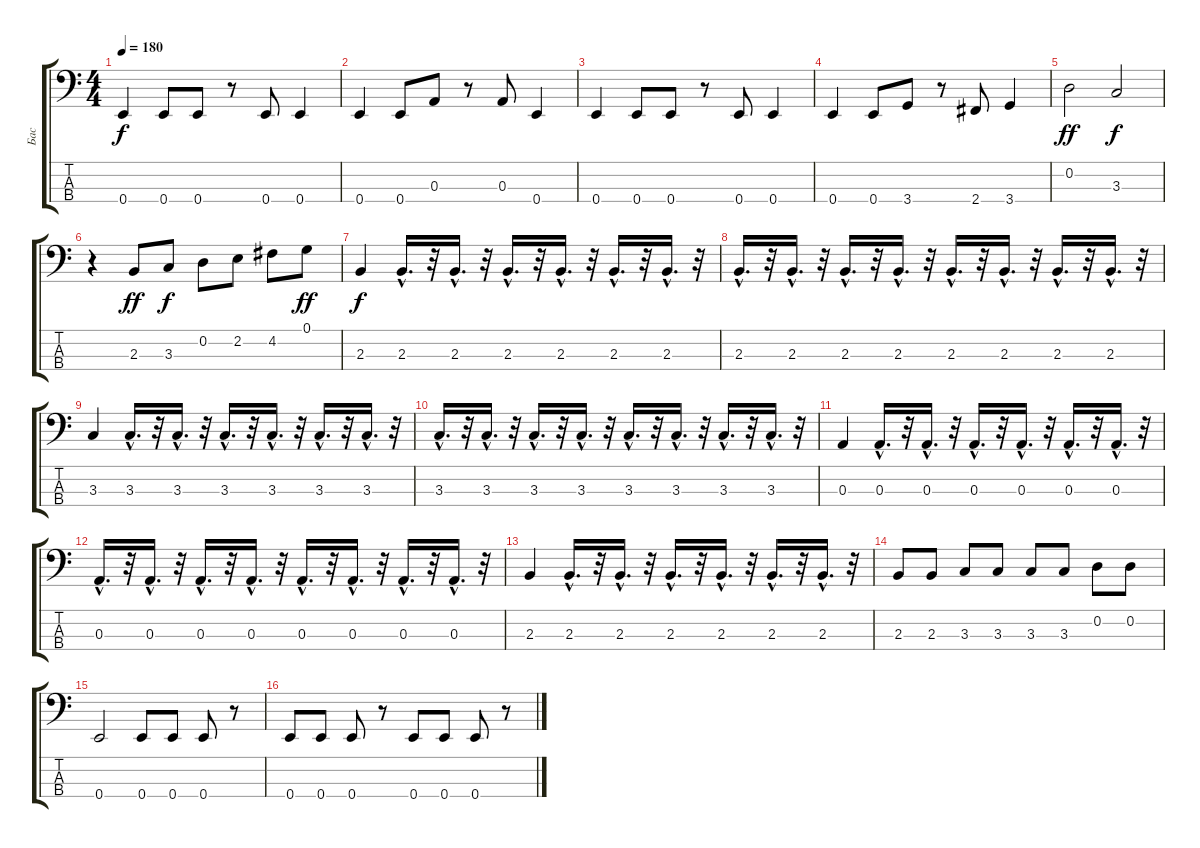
\track ("Бас" "Бас") {instrument electricbasspick}
\staff {score tabs}
\tuning (G2 D2 A1 E1) {hide}
\ts (4 4)
\tempo 180
\clef f4
\ks c
0.4.4{dy f} 0.4.8 0.4.8 r.8 0.4.8 0.4.4 |
0.4.4 0.4.8 0.3.8 r.8 0.3.8 0.4.4 |
0.4.4 0.4.8 0.4.8 r.8 0.4.8 0.4.4 |
0.4.4 0.4.8 3.4.8 r.8 2.4.8 3.4.4 |
0.2.2{dy ff} 3.3.2{dy f} |
r.4 2.3.8{dy ff} 3.3.8{dy f} 0.2.8 2.2.8 4.2.8 0.1.8{dy ff} |
2.3.4{dy f} 2.3{hac}.16{d} r.32 2.3{hac}.16{d} r.32 2.3{hac}.16{d} r.32 2.3{hac}.16{d} r.32 2.3{hac}.16{d} r.32 2.3{hac}.16{d} r.32 |
2.3{hac}.16{d} r.32 2.3{hac}.16{d} r.32 2.3{hac}.16{d} r.32 2.3{hac}.16{d} r.32 2.3{hac}.16{d} r.32 2.3{hac}.16{d} r.32 2.3{hac}.16{d} r.32 2.3{hac}.16{d} r.32 |
3.3.4 3.3{hac}.16{d} r.32 3.3{hac}.16{d} r.32 3.3{hac}.16{d} r.32 3.3{hac}.16{d} r.32 3.3{hac}.16{d} r.32 3.3{hac}.16{d} r.32 |
3.3{hac}.16{d} r.32 3.3{hac}.16{d} r.32 3.3{hac}.16{d} r.32 3.3{hac}.16{d} r.32 3.3{hac}.16{d} r.32 3.3{hac}.16{d} r.32 3.3{hac}.16{d} r.32 3.3{hac}.16{d} r.32 |
0.3.4 0.3{hac}.16{d} r.32 0.3{hac}.16{d} r.32 0.3{hac}.16{d} r.32 0.3{hac}.16{d} r.32 0.3{hac}.16{d} r.32 0.3{hac}.16{d} r.32 |
0.3{hac}.16{d} r.32 0.3{hac}.16{d} r.32 0.3{hac}.16{d} r.32 0.3{hac}.16{d} r.32 0.3{hac}.16{d} r.32 0.3{hac}.16{d} r.32 0.3{hac}.16{d} r.32 0.3{hac}.16{d} r.32 |
2.3.4 2.3{hac}.16{d} r.32 2.3{hac}.16{d} r.32 2.3{hac}.16{d} r.32 2.3{hac}.16{d} r.32 2.3{hac}.16{d} r.32 2.3{hac}.16{d} r.32 |
2.3.8 2.3.8 3.3.8 3.3.8 3.3.8 3.3.8 0.2.8 0.2.8 |
0.4.2 0.4.8 0.4.8 0.4.8 r.8 |
0.4.8 0.4.8 0.4.8 r.8 0.4.8 0.4.8 0.4.8 r.8
